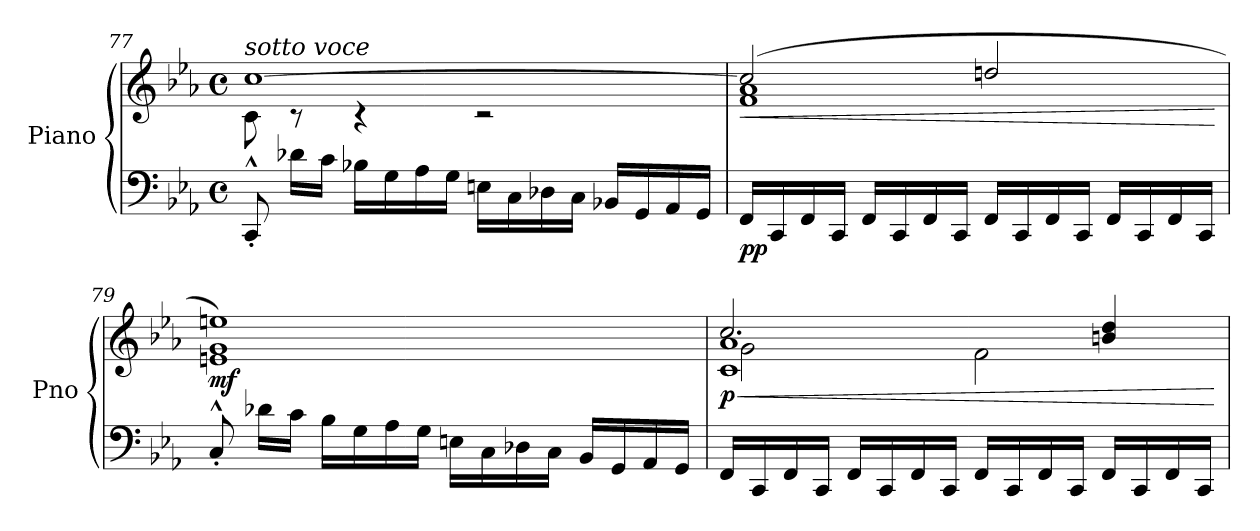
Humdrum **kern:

**kern	**kern	**dynam
*part1	*part1	*part1
*staff2	*staff1	*staff1/2
*I"Piano	*	*
*I'Pno	*	*
*clefF4	*clefG2	*
*k[b-e-a-]	*k[b-e-a-]	*
*M4/4	*M4/4	*
*met(c)	*met(c)	*
=77	=77	=77
*	*^	*
!	!LO:TX:a:i:t=sotto voce	!	!
8CC'^^/	[1cc	8c\	.
16d-X\LL	.	8r	.
16c\JJ	.	.	.
16B-X\LL	.	4r	.
16G\	.	.	.
16A-\	.	.	.
16G\JJ	.	.	.
16En\LL	.	2r	.
16C\	.	.	.
16D-X\	.	.	.
16C\JJ	.	.	.
16BB-X/LL	.	.	.
16GG/	.	.	.
16AA-/	.	.	.
16GG/JJ	.	.	.
=78	=78	=78	=78
!	!	!	!LO:HP:b
!	!	!	!LO:DY:n=1:b=2
16FF/LL	(>2cc/]	1f 1a-	< pp
16CC/	.	.	.
16FF/	.	.	.
16CC/JJ	.	.	.
16FF/LL	.	.	.
16CC/	.	.	.
16FF/	.	.	.
16CC/JJ	.	.	.
16FF/LL	2ddn/	.	.
16CC/	.	.	.
16FF/	.	.	.
16CC/JJ	.	.	.
16FF/LL	.	.	.
16CC/	.	.	.
16FF/	.	.	.
16CC/JJ	.	.	.
*	*v	*v	*
.	.	[
!!LO:LB:g=z
=79	=79	=79
!	!	!LO:DY:b
8C'^^/	1en 1g 1een)	mf
16d-X\LL	.	.
16c\JJ	.	.
16B-\LL	.	.
16G\	.	.
16A-\	.	.
16G\JJ	.	.
16En\LL	.	.
16C\	.	.
16D-X\	.	.
16C\JJ	.	.
16BB-/LL	.	.
16GG/	.	.
16AA-/	.	.
16GG/JJ	.	.
=80	=80	=80
!	!LO:TX:a:i:t=poco rallent	!
!	!LO:TX:a:B:t=.	!
!	!	!LO:HP:b
*	*^	*
*	*	*^	*
!	!	!	!	!LO:DY:n=1:b
16FF/LL	2.cc/	1c 1a-	2g\	< p
16CC/	.	.	.	.
16FF/	.	.	.	.
16CC/JJ	.	.	.	.
16FF/LL	.	.	.	.
16CC/	.	.	.	.
16FF/	.	.	.	.
16CC/JJ	.	.	.	.
16FF/LL	.	.	2f\	.
16CC/	.	.	.	.
16FF/	.	.	.	.
16CC/JJ	.	.	.	.
16FF/LL	(4bn/ 4dd/	.	.	.
16CC/	.	.	.	.
16FF/	.	.	.	.
16CC/JJ	.	.	.	.
*	*v	*v	*v	*
.	.	[
=	=	=
*-	*-	*-
